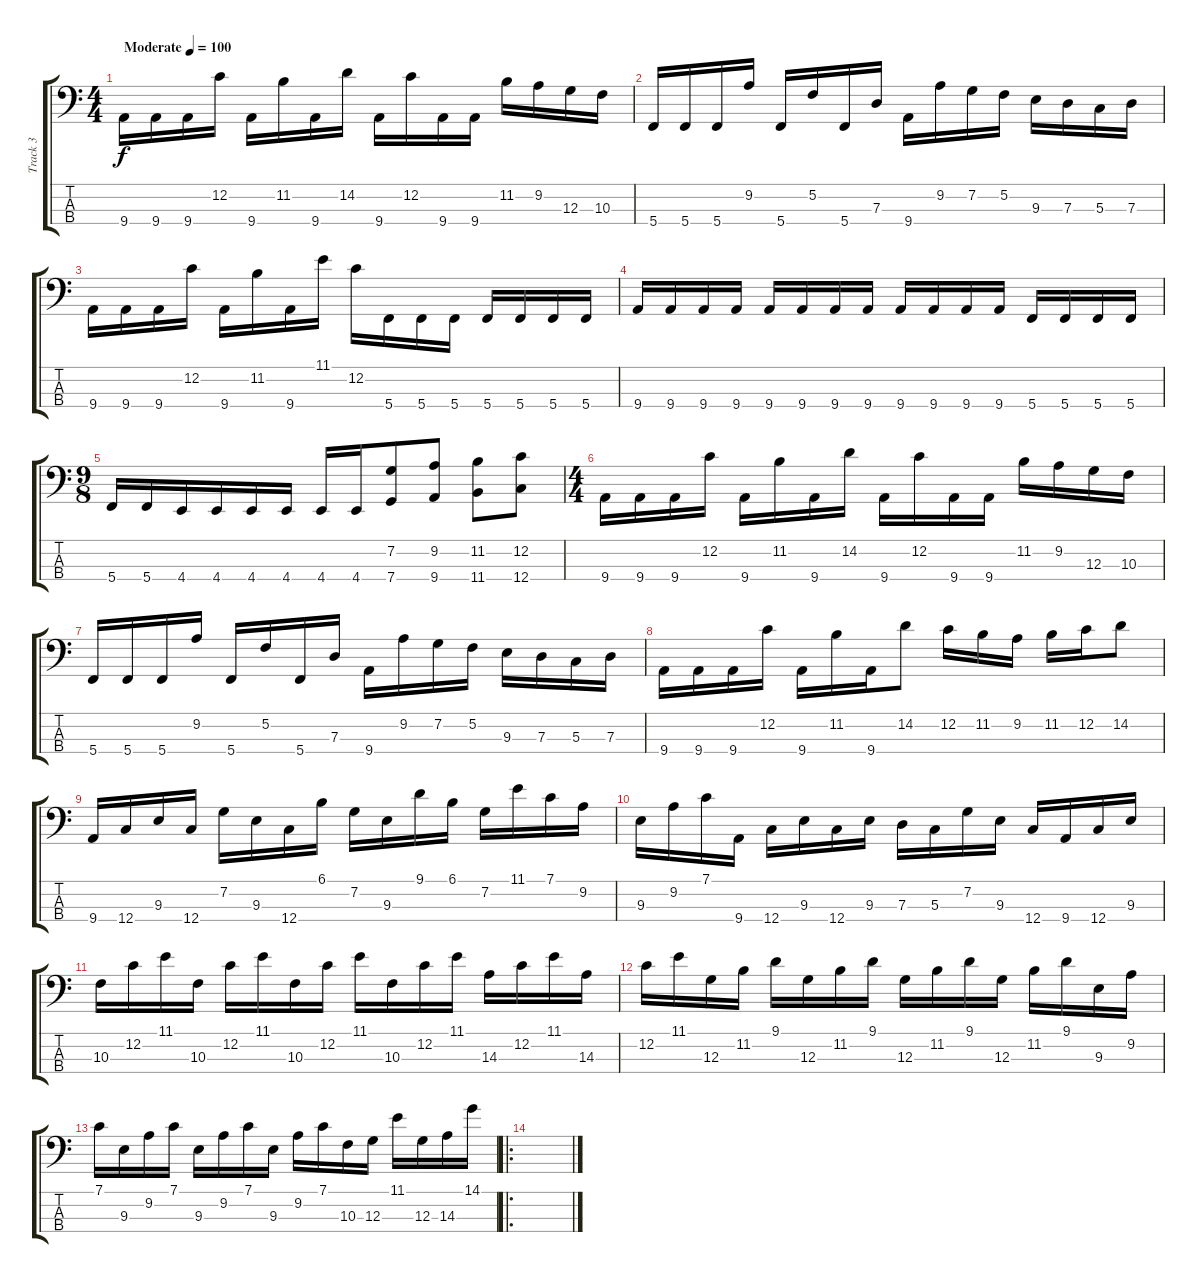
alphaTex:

\track ("Track 3" "Track 3") {instrument electricbassfinger}
\staff {score tabs}
\tuning (F2 C2 G1 C1) {hide}
\ts (4 4)
\tempo (100 "Moderate")
\clef f4
\ks c
9.4.16{dy f instrument electricbassfinger} 9.4.16 9.4.16 12.2.16 9.4.16 11.2.16 9.4.16 14.2.16 9.4.16 12.2.16 9.4.16 9.4.16 11.2.16 9.2.16 12.3.16 10.3.16 |
5.4.16 5.4.16 5.4.16 9.2.16 5.4.16 5.2.16 5.4.16 7.3.16 9.4.16 9.2.16 7.2.16 5.2.16 9.3.16 7.3.16 5.3.16 7.3.16 |
9.4.16 9.4.16 9.4.16 12.2.16 9.4.16 11.2.16 9.4.16 11.1.16 12.2.16 5.4.16 5.4.16 5.4.16 5.4.16 5.4.16 5.4.16 5.4.16 |
9.4.16 9.4.16 9.4.16 9.4.16 9.4.16 9.4.16 9.4.16 9.4.16 9.4.16 9.4.16 9.4.16 9.4.16 5.4.16 5.4.16 5.4.16 5.4.16 |
\ts (9 8)
5.4.16 5.4.16 4.4.16 4.4.16 4.4.16 4.4.16 4.4.16 4.4.16 (7.2 7.4).8 (9.2 9.4).8 (11.2 11.4).8 (12.2 12.4).8 |
\ts (4 4)
9.4.16 9.4.16 9.4.16 12.2.16 9.4.16 11.2.16 9.4.16 14.2.16 9.4.16 12.2.16 9.4.16 9.4.16 11.2.16 9.2.16 12.3.16 10.3.16 |
5.4.16 5.4.16 5.4.16 9.2.16 5.4.16 5.2.16 5.4.16 7.3.16 9.4.16 9.2.16 7.2.16 5.2.16 9.3.16 7.3.16 5.3.16 7.3.16 |
9.4.16 9.4.16 9.4.16 12.2.16 9.4.16 11.2.16 9.4.16 14.2.8 12.2.16 11.2.16 9.2.16 11.2.16 12.2.16 14.2.8 |
9.4.16 12.4.16 9.3.16 12.4.16 7.2.16 9.3.16 12.4.16 6.1.16 7.2.16 9.3.16 9.1.16 6.1.16 7.2.16 11.1.16 7.1.16 9.2.16 |
9.3.16 9.2.16 7.1.16 9.4.16 12.4.16 9.3.16 12.4.16 9.3.16 7.3.16 5.3.16 7.2.16 9.3.16 12.4.16 9.4.16 12.4.16 9.3.16 |
10.3.16 12.2.16 11.1.16 10.3.16 12.2.16 11.1.16 10.3.16 12.2.16 11.1.16 10.3.16 12.2.16 11.1.16 14.3.16 12.2.16 11.1.16 14.3.16 |
12.2.16 11.1.16 12.3.16 11.2.16 9.1.16 12.3.16 11.2.16 9.1.16 12.3.16 11.2.16 9.1.16 12.3.16 11.2.16 9.1.16 9.3.16 9.2.16 |
7.1.16 9.3.16 9.2.16 7.1.16 9.3.16 9.2.16 7.1.16 9.3.16 9.2.16 7.1.16 10.3.16 12.3.16 11.1.16 12.3.16 14.3.16 14.1.16 |
\ro
